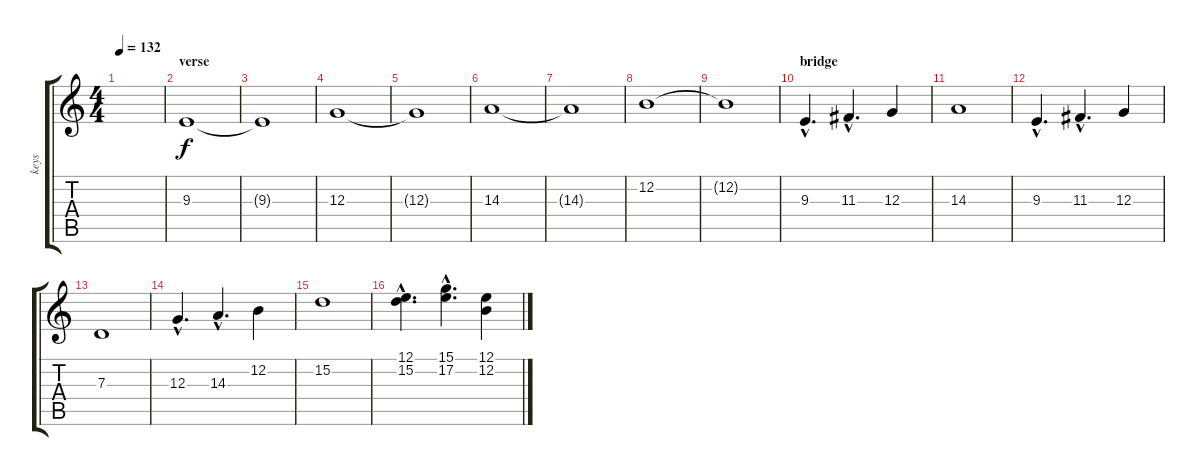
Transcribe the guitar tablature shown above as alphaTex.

\track ("keys" "keys") {instrument piccolo}
\staff {score tabs}
\tuning (E4 B3 G3 D3 A2 E2) {hide}
\ts (4 4)
\tempo 132
\clef g2
\ks c
|
\section ("" "verse")
9.3.1 |
9.3{t}.1 |
12.3.1 |
12.3{t}.1 |
14.3.1 |
14.3{t}.1 |
12.2.1 |
12.2{t}.1 |
\section ("" "bridge")
9.3{hac}.4{d} 11.3{hac}.4{d} 12.3.4 |
14.3.1 |
9.3{hac}.4{d} 11.3{hac}.4{d} 12.3.4 |
7.3.1 |
12.3{hac}.4{d} 14.3{hac}.4{d} 12.2.4 |
15.2.1 |
(12.1{hac} 15.2{hac}).4{d} (15.1{hac} 17.2{hac}).4{d} (12.1 12.2).4
